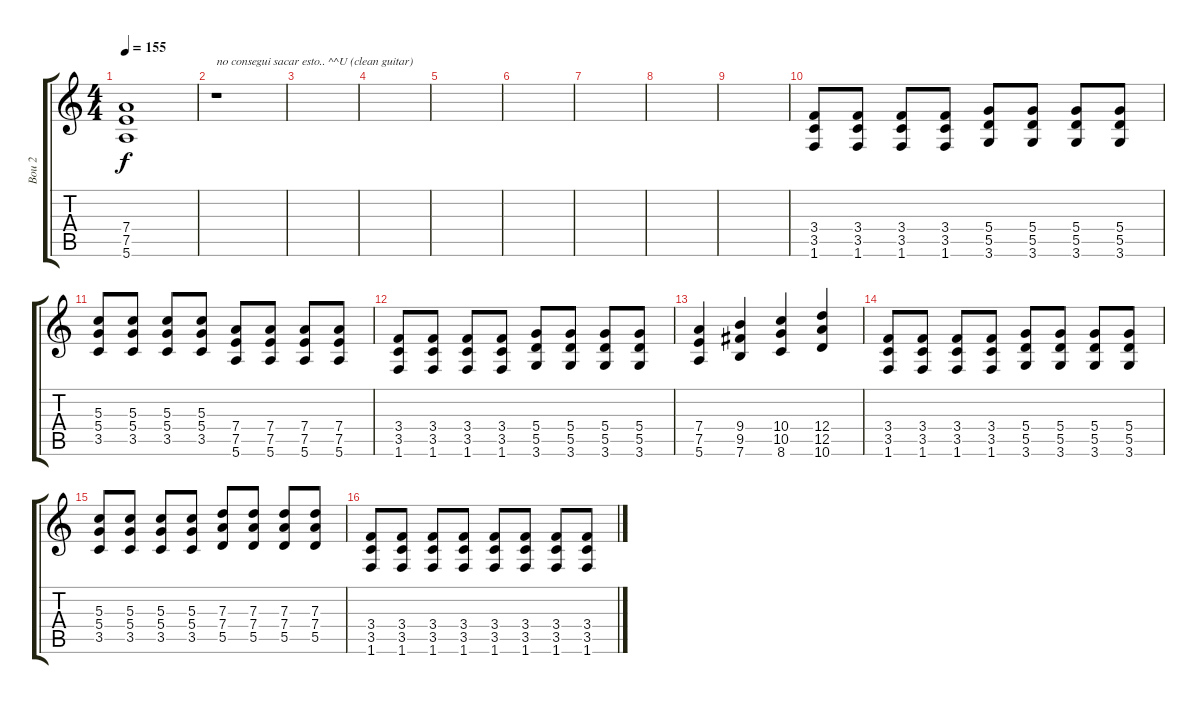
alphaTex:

\track ("Bou 2" "Bou 2") {instrument distortionguitar}
\staff {score tabs}
\tuning (E4 B3 G3 D3 A2 E2) {hide}
\ts (4 4)
\tempo 155
\clef g2
\ks c
(7.4{t} 7.5{t} 5.6{t}).1{dy f} |
r.1{txt "no consegui sacar esto.. ^^U (clean guitar)"} |
|
|
|
|
|
|
|
(3.4 3.5 1.6).8 (3.4 3.5 1.6).8 (3.4 3.5 1.6).8 (3.4 3.5 1.6).8 (5.4 5.5 3.6).8 (5.4 5.5 3.6).8 (5.4 5.5 3.6).8 (5.4 5.5 3.6).8 |
(5.3 5.4 3.5).8 (5.3 5.4 3.5).8 (5.3 5.4 3.5).8 (5.3 5.4 3.5).8 (7.4 7.5 5.6).8 (7.4 7.5 5.6).8 (7.4 7.5 5.6).8 (7.4 7.5 5.6).8 |
(3.4 3.5 1.6).8 (3.4 3.5 1.6).8 (3.4 3.5 1.6).8 (3.4 3.5 1.6).8 (5.4 5.5 3.6).8 (5.4 5.5 3.6).8 (5.4 5.5 3.6).8 (5.4 5.5 3.6).8 |
(7.4 7.5 5.6).4 (9.4 9.5 7.6).4 (10.4 10.5 8.6).4 (12.4 12.5 10.6).4 |
(3.4 3.5 1.6).8 (3.4 3.5 1.6).8 (3.4 3.5 1.6).8 (3.4 3.5 1.6).8 (5.4 5.5 3.6).8 (5.4 5.5 3.6).8 (5.4 5.5 3.6).8 (5.4 5.5 3.6).8 |
(5.3 5.4 3.5).8 (5.3 5.4 3.5).8 (5.3 5.4 3.5).8 (5.3 5.4 3.5).8 (7.3 7.4 5.5).8 (7.3 7.4 5.5).8 (7.3 7.4 5.5).8 (7.3 7.4 5.5).8 |
(3.4 3.5 1.6).8 (3.4 3.5 1.6).8 (3.4 3.5 1.6).8 (3.4 3.5 1.6).8 (3.4 3.5 1.6).8 (3.4 3.5 1.6).8 (3.4 3.5 1.6).8 (3.4 3.5 1.6).8
